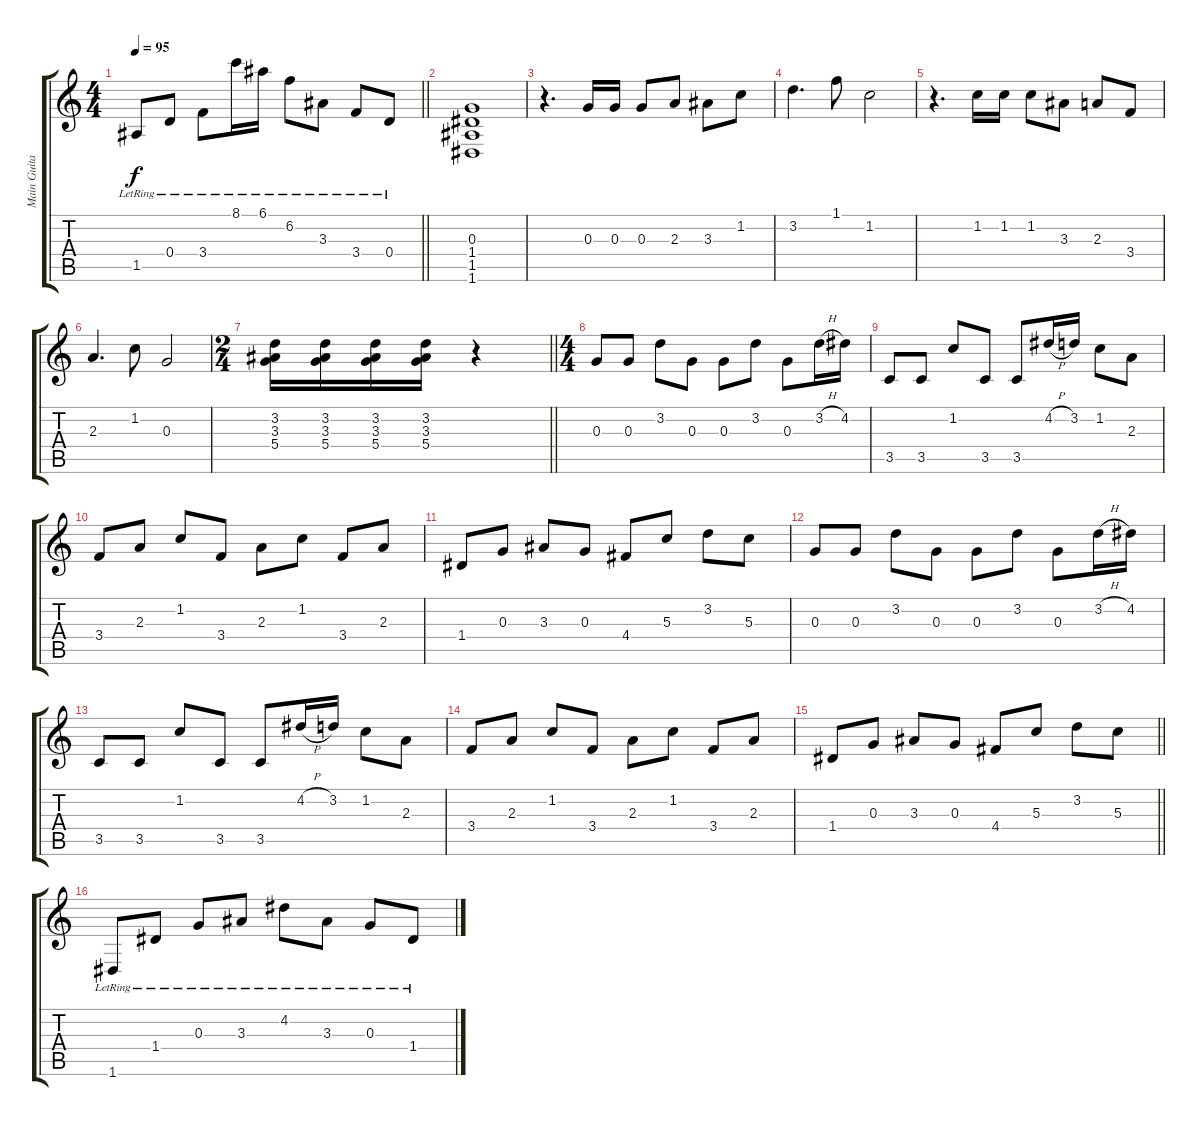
\track ("Main Guitar" "Main Guita") {instrument acousticguitarsteel}
\staff {score tabs}
\tuning (E4 B3 G3 D3 A2 D2) {hide}
\ts (4 4)
\tempo 95
\clef g2
\barLineRight lightlight
\ks c
1.5{lr}.8{dy f} 0.4{lr}.8 3.4{lr}.8 8.1{lr}.16 6.1{lr}.16 6.2{lr}.8 3.3{lr}.8 3.4{lr}.8 0.4{lr}.8 |
(0.3 1.4 1.5 1.6).1 |
r.4{d} 0.3.16{instrument overdrivenguitar} 0.3.16 0.3.8 2.3.8 3.3.8 1.2.8 |
3.2.4{d} 1.1.8 1.2.2 |
r.4{d} 1.2.16 1.2.16 1.2.8 3.3.8 2.3.8 3.4.8 |
2.3.4{d} 1.2.8 0.3.2 |
\ts (2 4)
\barLineRight lightlight
(3.2 3.3 5.4).16 (3.2 3.3 5.4).16 (3.2 3.3 5.4).16 (3.2 3.3 5.4).16 r.4 |
\ts (4 4)
0.3.8{instrument electricguitarclean} 0.3.8 3.2.8 0.3.8 0.3.8 3.2.8 0.3.8 3.2{h}.16 4.2.16 |
3.5.8 3.5.8 1.2.8 3.5.8 3.5.8 4.2{h}.16 3.2.16 1.2.8 2.3.8 |
3.4.8 2.3.8 1.2.8 3.4.8 2.3.8 1.2.8 3.4.8 2.3.8 |
1.4.8 0.3.8 3.3.8 0.3.8 4.4.8 5.3.8 3.2.8 5.3.8 |
0.3.8 0.3.8 3.2.8 0.3.8 0.3.8 3.2.8 0.3.8 3.2{h}.16 4.2.16 |
3.5.8 3.5.8 1.2.8 3.5.8 3.5.8 4.2{h}.16 3.2.16 1.2.8 2.3.8 |
3.4.8 2.3.8 1.2.8 3.4.8 2.3.8 1.2.8 3.4.8 2.3.8 |
\barLineRight lightlight
1.4.8 0.3.8 3.3.8 0.3.8 4.4.8 5.3.8 3.2.8 5.3.8 |
1.6{lr}.8 1.4{lr}.8 0.3{lr}.8 3.3{lr}.8 4.2{lr}.8 3.3{lr}.8 0.3{lr}.8 1.4{lr}.8
